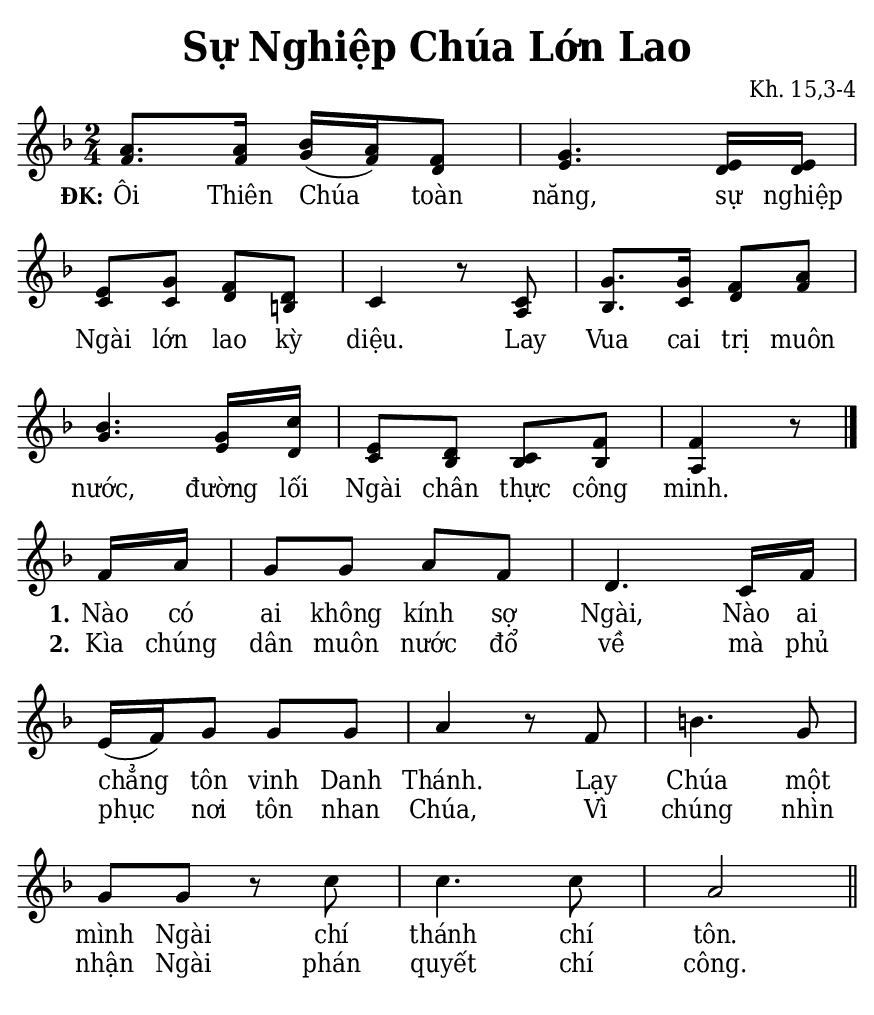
% Cài đặt chung\
\version "2.22.1"
\include "english.ly"

\header {
  title = \markup { \fontsize #1 "Sự Nghiệp Chúa Lớn Lao" }
  composer = "Kh. 15,3-4"
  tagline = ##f
}

% Nhạc phiên khúc
nhacPhienKhucSop = \relative c'' {
  a8. a16 bf (a) f8 |
  g4. e16 e |
  e8 g f d |
  c4 r8 c |
  g'8. g16 f8 a |
  bf4. g16 c |
  e,8 d c f |
  f4 r8 \bar "|." \break
  
  f16 a |
  g8 g a f |
  d4. c16 f |
  e (f) g8 g g |
  a4 r8 f |
  b4. g8 |
  g g r c |
  c4. c8 |
  a2 \bar "||"
}

nhacPhienKhucAlto = \relative c' {
  f8. f16 g (f) d8 |
  e4. d16 d |
  c8 c d b! |
  c4 r8 a |
  bf8. c16 d8 f |
  g4. e16 d |
  c8 bf bf bf |
  a4 r8
}

% Lời phiên khúc
loiPhienKhucSop = \lyrics {
  \set stanza = "ĐK:"
  Ôi Thiên Chúa toàn năng,
  sự nghiệp Ngài lớn lao kỳ diệu.
  Lay Vua cai trị muôn nước,
  đường lối Ngài chân thực công minh.
  <<
    {
      \set stanza = "1."
      Nào có ai không kính sợ Ngài,
      Nào ai chẳng tôn vinh Danh Thánh.
      Lạy Chúa một mình Ngài chí thánh chí tôn.
    }
    \new Lyrics {
	    \set associatedVoice = "beSop"
	    \set stanza = "2."
	    Kìa chúng dân muôn nước đổ về
	    mà phủ phục nơi tôn nhan Chúa,
	    Vì chúng nhìn nhận Ngài phán quyết chí công.
    }
  >>
}

% Dàn trang
\paper {
  #(set-paper-size "a5")
  top-margin = 3\mm
  bottom-margin = 3\mm
  left-margin = 3\mm
  right-margin = 3\mm
  indent = #0
  #(define fonts
	 (make-pango-font-tree "Deja Vu Serif Condensed"
	 		       "Deja Vu Serif Condensed"
			       "Deja Vu Serif Condensed"
			       (/ 20 20)))
  print-page-number = ##f
  system-system-spacing = #'((basic-distance . 0.1) (padding . 3))
}

TongNhip = {
  \key f \major \time 2/4
  \set Timing.beamExceptions = #'()
  \set Timing.baseMoment = #(ly:make-moment 1/4)
}

% Đổi kích thước nốt cho bè phụ
notBePhu =
#(define-music-function (font-size music) (number? ly:music?)
   (for-some-music
     (lambda (m)
       (if (music-is-of-type? m 'rhythmic-event)
           (begin
             (set! (ly:music-property m 'tweaks)
                   (cons `(font-size . ,font-size)
                         (ly:music-property m 'tweaks)))
             #t)
           #f))
     music)
   music)

\score {
  \new ChoirStaff <<
    \new Staff \with {
        \consists "Merge_rests_engraver"
        printPartCombineTexts = ##f
      }
      <<
      \new Voice \TongNhip \partCombine 
        \nhacPhienKhucSop
        \notBePhu -1 { \nhacPhienKhucAlto }
      \new NullVoice = beSop \nhacPhienKhucSop
      \new Lyrics \lyricsto beSop \loiPhienKhucSop
      >>
  >>
  \layout {
    \override Lyrics.LyricSpace.minimum-distance = #2
    \override Score.BarNumber.break-visibility = ##(#f #f #f)
    \override Score.SpacingSpanner.uniform-stretching = ##t
  } 
}
